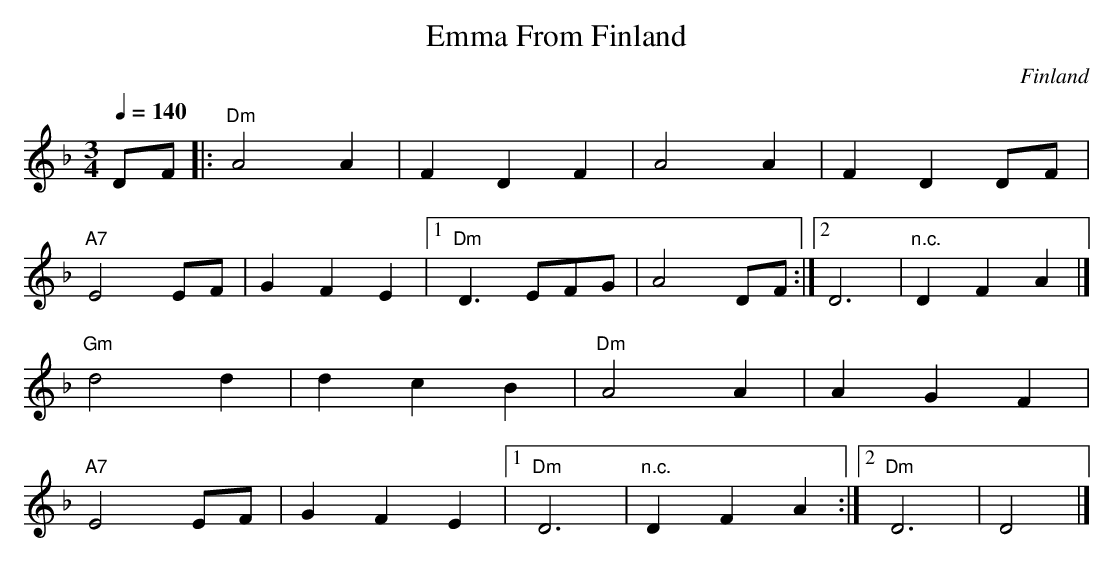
X:1
T: Emma From Finland
M: 3/4
L: 1/4
O: Finland
Q: 140
K: FMaj
D/F/ |: "Dm" A2 A | F D F | A2 A | F D D/F/ |
"A7" E2 E/F/ | G F E | [1 "Dm" D>EF/G/ | A2 D/F/ :| [2 D3 | "n.c." D F A |]
"Gm" d2 d | d c B | "Dm" A2 A | A G F |
"A7" E2 E/F/ | G F E | [1 "Dm" D3 | "n.c." D F A :| [2 "Dm" D3 | D2 |]
